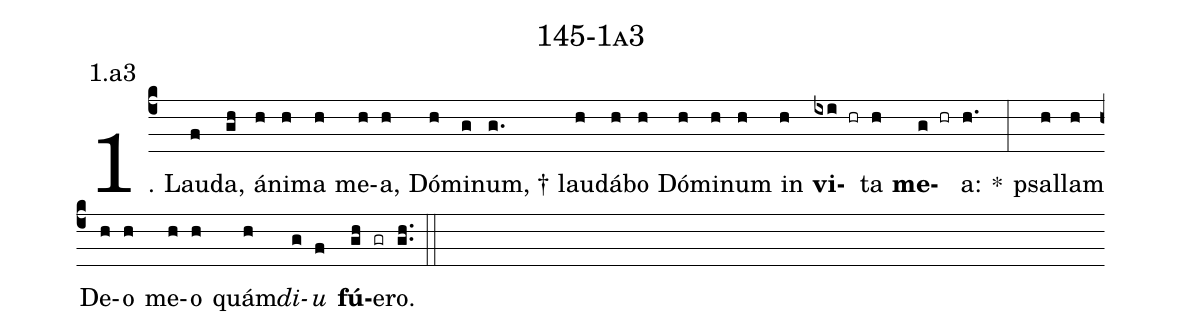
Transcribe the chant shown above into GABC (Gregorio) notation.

name: 145-1a3;
annotation: 1.a3;
%%
(c4)1. Lau(f)da,(gh) á(h)ni(h)ma(h) me(h)a,(h) Dó(h)mi(g)num, †(g.) lau(h)dá(h)bo(h) Dó(h)mi(h)num(h) in(h) <b>vi</b>(ixi hr)ta(h) <b>me</b>(g hr)a:(h.) *(:) psal(h)lam(h) De(h)o(h) me(h)o(h) quám(h)<i>di</i>(g)<i>u</i>(f) <b>fú</b>(gh)e(gr)ro.(gh..) (::)
